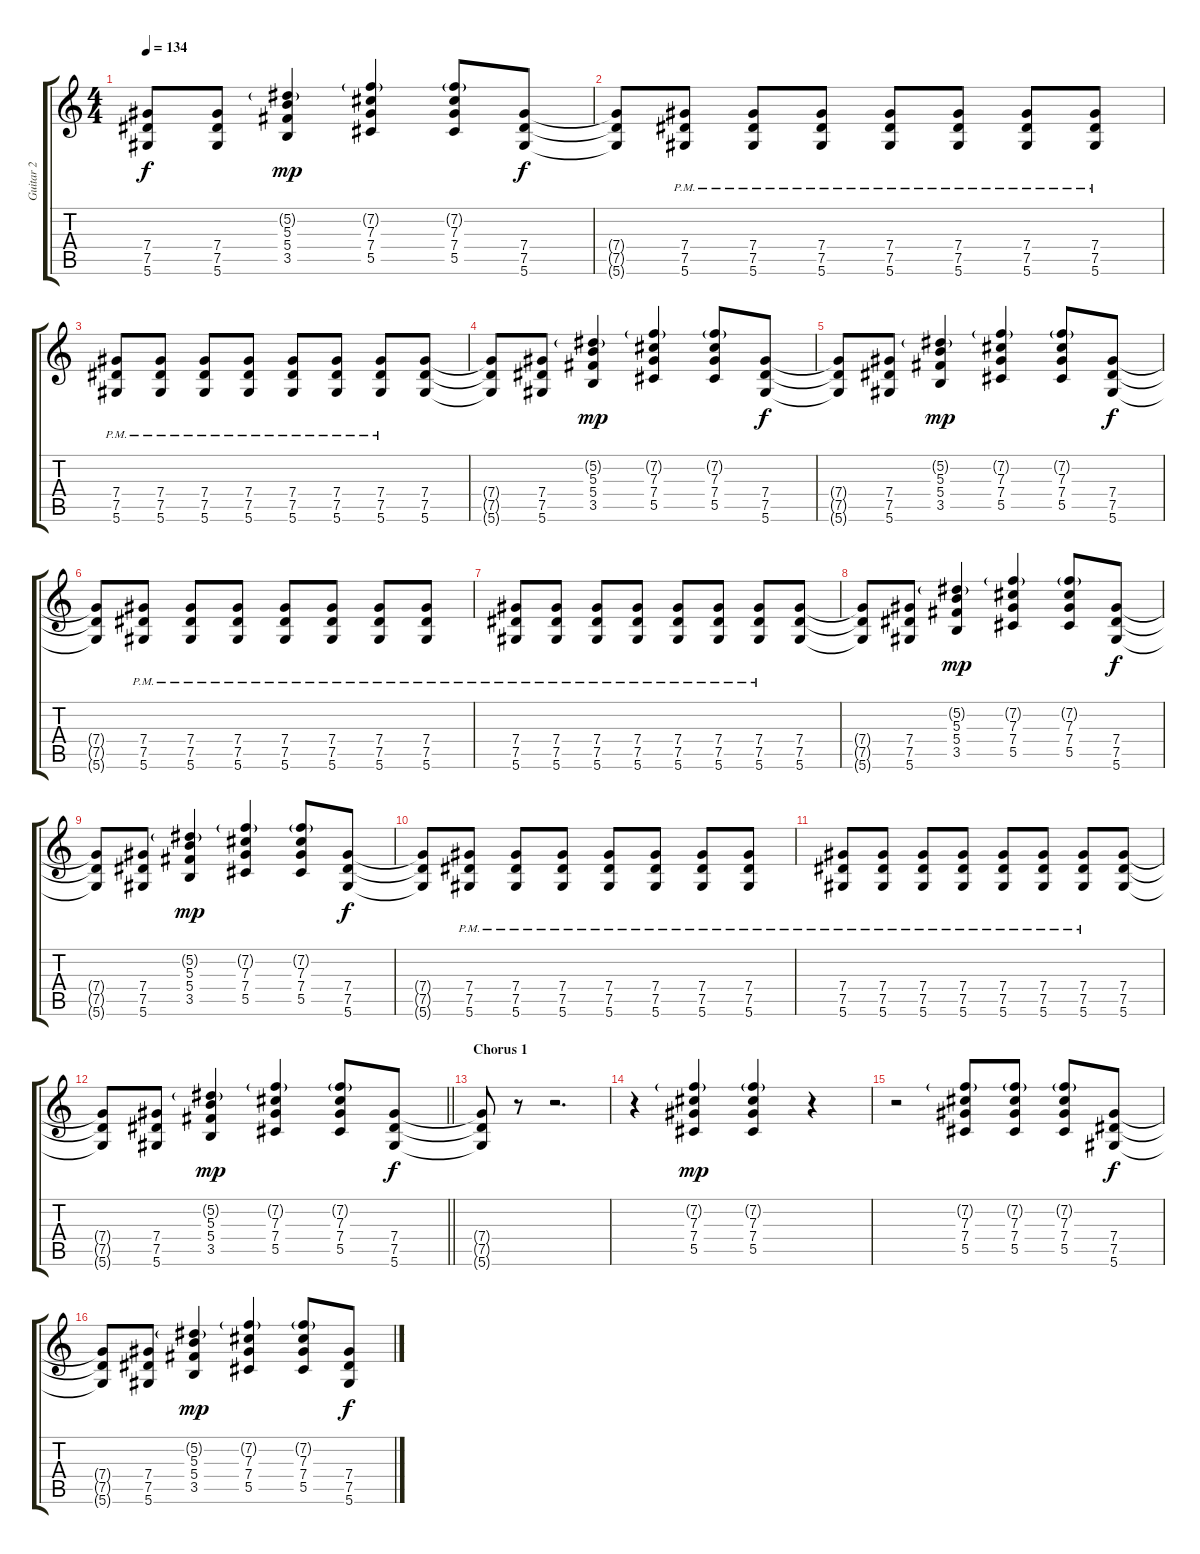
\track ("Guitar 2" "Guitar 2") {instrument overdrivenguitar}
\staff {score tabs}
\tuning (Eb4 Bb3 Gb3 Db3 Ab2 Eb2) {hide}
\ts (4 4)
\tempo 134
\clef g2
\ks c
(7.4{t} 7.5{t} 5.6{t}).8{dy f} (7.4 7.5 5.6).8 (5.2{g} 5.3 5.4 3.5).4{dy mp} (7.2{g} 7.3 7.4 5.5).4 (7.2{g} 7.3 7.4 5.5).8 (7.4 7.5 5.6).8{dy f} |
(7.4{t} 7.5{t} 5.6{t}).8 (7.4{pm} 7.5{pm} 5.6{pm}).8 (7.4{pm} 7.5{pm} 5.6{pm}).8 (7.4{pm} 7.5{pm} 5.6{pm}).8 (7.4{pm} 7.5{pm} 5.6{pm}).8 (7.4{pm} 7.5{pm} 5.6{pm}).8 (7.4{pm} 7.5{pm} 5.6{pm}).8 (7.4{pm} 7.5{pm} 5.6{pm}).8 |
(7.4{pm} 7.5{pm} 5.6{pm}).8 (7.4{pm} 7.5{pm} 5.6{pm}).8 (7.4{pm} 7.5{pm} 5.6{pm}).8 (7.4{pm} 7.5{pm} 5.6{pm}).8 (7.4{pm} 7.5{pm} 5.6{pm}).8 (7.4{pm} 7.5{pm} 5.6{pm}).8 (7.4{pm} 7.5{pm} 5.6{pm}).8 (7.4 7.5 5.6).8 |
(7.4{t} 7.5{t} 5.6{t}).8 (7.4 7.5 5.6).8 (5.2{g} 5.3 5.4 3.5).4{dy mp} (7.2{g} 7.3 7.4 5.5).4 (7.2{g} 7.3 7.4 5.5).8 (7.4 7.5 5.6).8{dy f} |
(7.4{t} 7.5{t} 5.6{t}).8 (7.4 7.5 5.6).8 (5.2{g} 5.3 5.4 3.5).4{dy mp} (7.2{g} 7.3 7.4 5.5).4 (7.2{g} 7.3 7.4 5.5).8 (7.4 7.5 5.6).8{dy f} |
(7.4{t} 7.5{t} 5.6{t}).8 (7.4{pm} 7.5{pm} 5.6{pm}).8 (7.4{pm} 7.5{pm} 5.6{pm}).8 (7.4{pm} 7.5{pm} 5.6{pm}).8 (7.4{pm} 7.5{pm} 5.6{pm}).8 (7.4{pm} 7.5{pm} 5.6{pm}).8 (7.4{pm} 7.5{pm} 5.6{pm}).8 (7.4{pm} 7.5{pm} 5.6{pm}).8 |
(7.4{pm} 7.5{pm} 5.6{pm}).8 (7.4{pm} 7.5{pm} 5.6{pm}).8 (7.4{pm} 7.5{pm} 5.6{pm}).8 (7.4{pm} 7.5{pm} 5.6{pm}).8 (7.4{pm} 7.5{pm} 5.6{pm}).8 (7.4{pm} 7.5{pm} 5.6{pm}).8 (7.4{pm} 7.5{pm} 5.6{pm}).8 (7.4 7.5 5.6).8 |
(7.4{t} 7.5{t} 5.6{t}).8 (7.4 7.5 5.6).8 (5.2{g} 5.3 5.4 3.5).4{dy mp} (7.2{g} 7.3 7.4 5.5).4 (7.2{g} 7.3 7.4 5.5).8 (7.4 7.5 5.6).8{dy f} |
(7.4{t} 7.5{t} 5.6{t}).8 (7.4 7.5 5.6).8 (5.2{g} 5.3 5.4 3.5).4{dy mp} (7.2{g} 7.3 7.4 5.5).4 (7.2{g} 7.3 7.4 5.5).8 (7.4 7.5 5.6).8{dy f} |
(7.4{t} 7.5{t} 5.6{t}).8 (7.4{pm} 7.5{pm} 5.6{pm}).8 (7.4{pm} 7.5{pm} 5.6{pm}).8 (7.4{pm} 7.5{pm} 5.6{pm}).8 (7.4{pm} 7.5{pm} 5.6{pm}).8 (7.4{pm} 7.5{pm} 5.6{pm}).8 (7.4{pm} 7.5{pm} 5.6{pm}).8 (7.4{pm} 7.5{pm} 5.6{pm}).8 |
(7.4{pm} 7.5{pm} 5.6{pm}).8 (7.4{pm} 7.5{pm} 5.6{pm}).8 (7.4{pm} 7.5{pm} 5.6{pm}).8 (7.4{pm} 7.5{pm} 5.6{pm}).8 (7.4{pm} 7.5{pm} 5.6{pm}).8 (7.4{pm} 7.5{pm} 5.6{pm}).8 (7.4{pm} 7.5{pm} 5.6{pm}).8 (7.4 7.5 5.6).8 |
\barLineRight lightlight
(7.4{t} 7.5{t} 5.6{t}).8 (7.4 7.5 5.6).8 (5.2{g} 5.3 5.4 3.5).4{dy mp} (7.2{g} 7.3 7.4 5.5).4 (7.2{g} 7.3 7.4 5.5).8 (7.4 7.5 5.6).8{dy f} |
\section ("" "Chorus 1")
(7.4{t} 7.5{t} 5.6{t}).8 r.8 r.2{d} |
r.4 (7.2{g} 7.3 7.4 5.5).4{dy mp} (7.2{g} 7.3 7.4 5.5).4 r.4 |
r.2 (7.2{g} 7.3 7.4 5.5).8 (7.2{g} 7.3 7.4 5.5).8 (7.2{g} 7.3 7.4 5.5).8 (7.4 7.5 5.6).8{dy f} |
(7.4{t} 7.5{t} 5.6{t}).8 (7.4 7.5 5.6).8 (5.2{g} 5.3 5.4 3.5).4{dy mp} (7.2{g} 7.3 7.4 5.5).4 (7.2{g} 7.3 7.4 5.5).8 (7.4 7.5 5.6).8{dy f}
